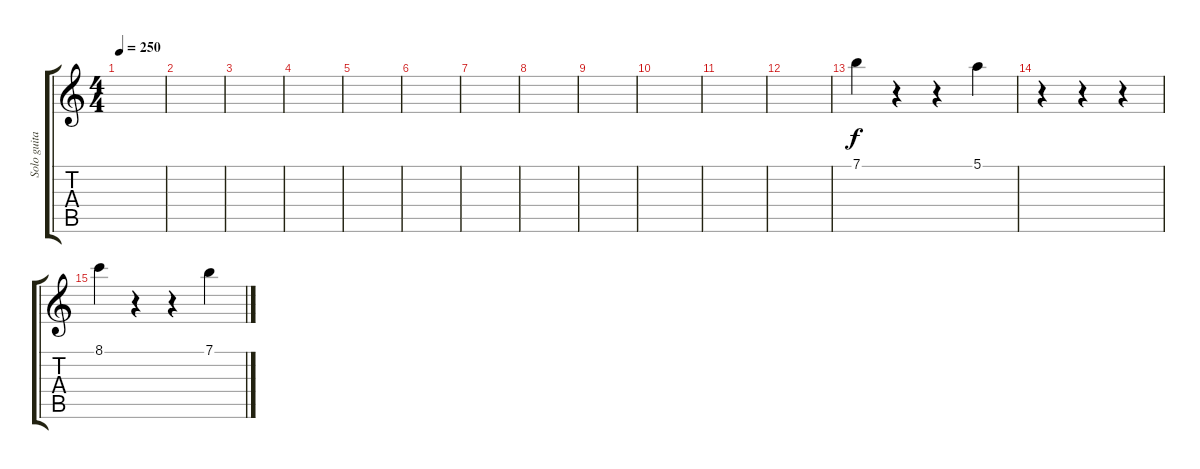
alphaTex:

\track ("Solo guitar" "Solo guita") {instrument overdrivenguitar}
\staff {score tabs}
\tuning (E4 B3 G3 D3 A2 E2) {hide}
\ts (4 4)
\tempo 250
\clef g2
\ks c
|
|
|
|
|
|
|
|
|
|
|
|
7.1.4 r.4 r.4 5.1.4 |
r.4 r.4 r.4 |
8.1.4 r.4 r.4 7.1.4
